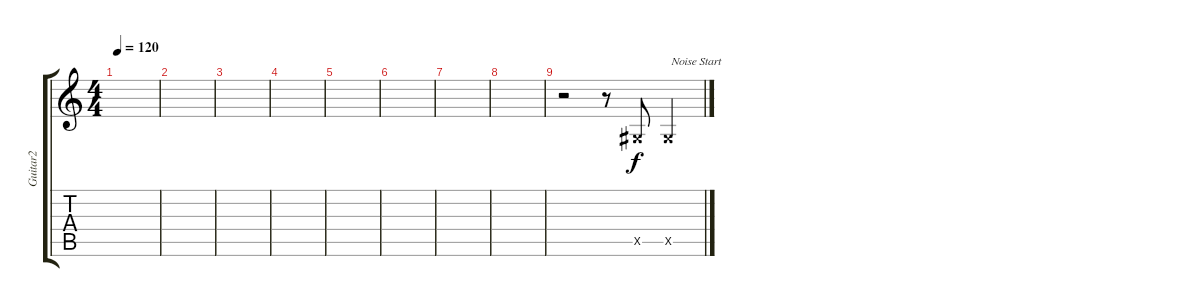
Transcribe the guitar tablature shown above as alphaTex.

\track ("Guitar2" "Guitar2") {instrument distortionguitar}
\staff {score tabs}
\tuning (E4 B3 G3 D3 A2 E2) {hide}
\ts (4 4)
\tempo 120
\clef g2
\ks c
|
|
|
|
|
|
|
|
r.2 r.8 -1.5{x}.8 -1.5{x}.4{txt " Noise Start"}
